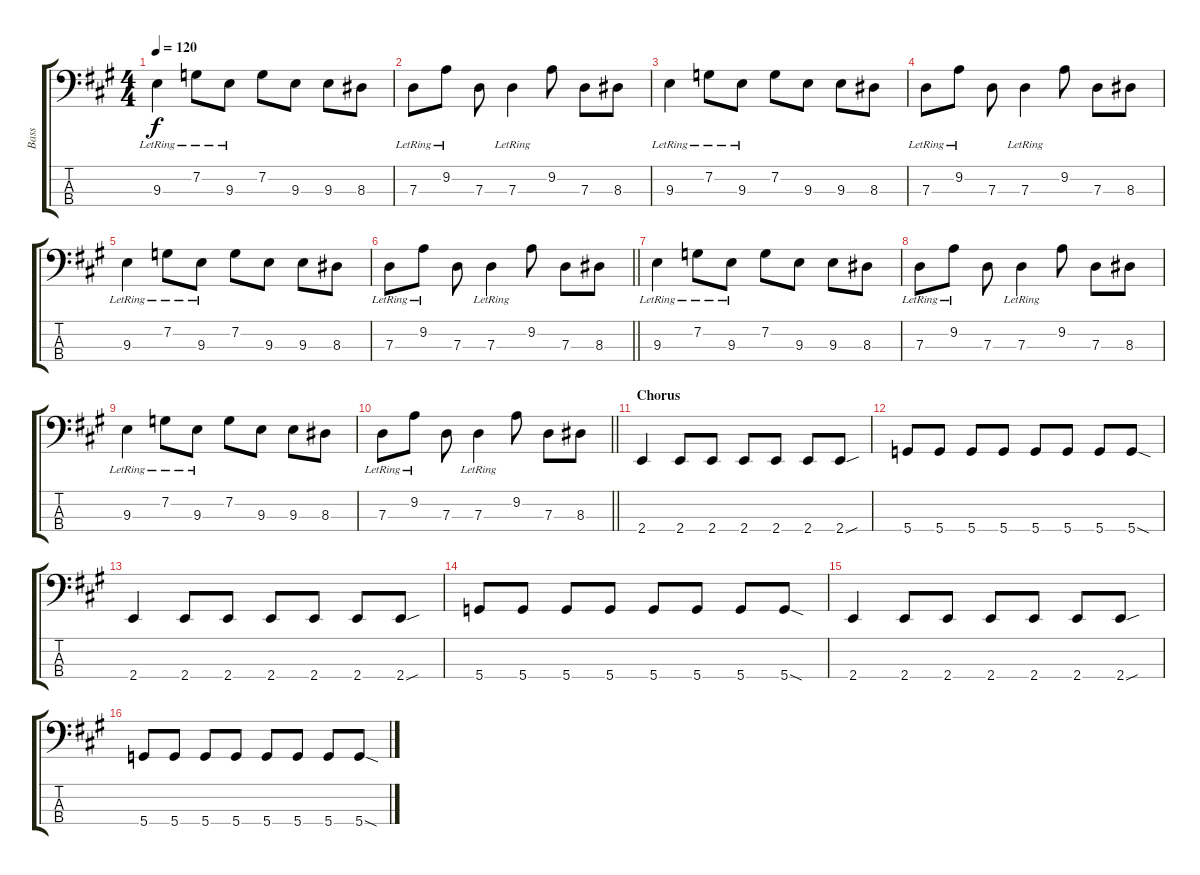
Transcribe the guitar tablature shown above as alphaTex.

\track ("Bass" "Bass") {instrument electricbassfinger}
\staff {score tabs}
\tuning (F2 C2 G1 D1) {hide}
\ts (4 4)
\tempo 120
\clef f4
\ks a
9.3{lr}.4{dy f} 7.2{lr}.8 9.3{lr}.8 7.2.8 9.3.8 9.3.8 8.3.8 |
7.3{lr}.8 9.2{lr}.8 7.3.8 7.3{lr}.4 9.2.8 7.3.8 8.3.8 |
9.3{lr}.4 7.2{lr}.8 9.3{lr}.8 7.2.8 9.3.8 9.3.8 8.3.8 |
7.3{lr}.8 9.2{lr}.8 7.3.8 7.3{lr}.4 9.2.8 7.3.8 8.3.8 |
9.3{lr}.4 7.2{lr}.8 9.3{lr}.8 7.2.8 9.3.8 9.3.8 8.3.8 |
\barLineRight lightlight
7.3{lr}.8 9.2{lr}.8 7.3.8 7.3{lr}.4 9.2.8 7.3.8 8.3.8 |
9.3{lr}.4 7.2{lr}.8 9.3{lr}.8 7.2.8 9.3.8 9.3.8 8.3.8 |
7.3{lr}.8 9.2{lr}.8 7.3.8 7.3{lr}.4 9.2.8 7.3.8 8.3.8 |
9.3{lr}.4 7.2{lr}.8 9.3{lr}.8 7.2.8 9.3.8 9.3.8 8.3.8 |
\barLineRight lightlight
7.3{lr}.8 9.2{lr}.8 7.3.8 7.3{lr}.4 9.2.8 7.3.8 8.3.8 |
\section ("" "Chorus")
2.4.4 2.4.8 2.4.8 2.4.8 2.4.8 2.4.8 2.4{sou}.8 |
5.4.8 5.4.8 5.4.8 5.4.8 5.4.8 5.4.8 5.4.8 5.4{sod}.8 |
2.4.4 2.4.8 2.4.8 2.4.8 2.4.8 2.4.8 2.4{sou}.8 |
5.4.8 5.4.8 5.4.8 5.4.8 5.4.8 5.4.8 5.4.8 5.4{sod}.8 |
2.4.4 2.4.8 2.4.8 2.4.8 2.4.8 2.4.8 2.4{sou}.8 |
5.4.8 5.4.8 5.4.8 5.4.8 5.4.8 5.4.8 5.4.8 5.4{sod}.8
